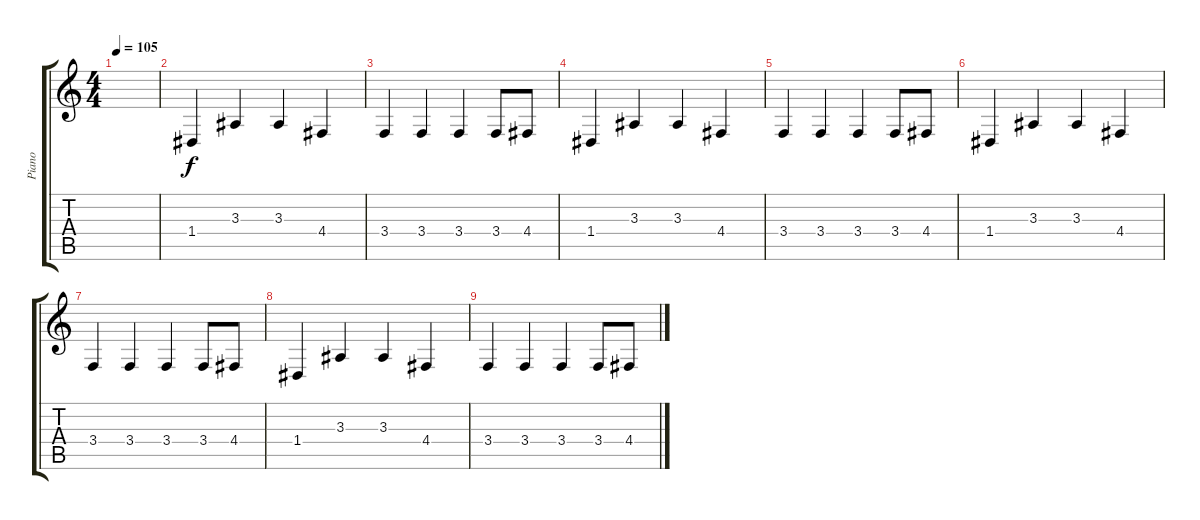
\track ("Piano" "Piano") {instrument electricpiano2}
\staff {score tabs}
\tuning (E4 B3 G3 D3 A2 E2) {hide}
\ts (4 4)
\tempo 105
\clef g2
\ks c
|
1.4.4{volume 3} 3.3.4 3.3.4 4.4.4 |
3.4.4 3.4.4 3.4.4 3.4.8 4.4.8 |
1.4.4 3.3.4 3.3.4 4.4.4 |
3.4.4 3.4.4 3.4.4 3.4.8 4.4.8 |
1.4.4 3.3.4 3.3.4 4.4.4 |
3.4.4 3.4.4 3.4.4 3.4.8 4.4.8 |
1.4.4 3.3.4 3.3.4 4.4.4 |
3.4.4 3.4.4 3.4.4 3.4.8 4.4.8
